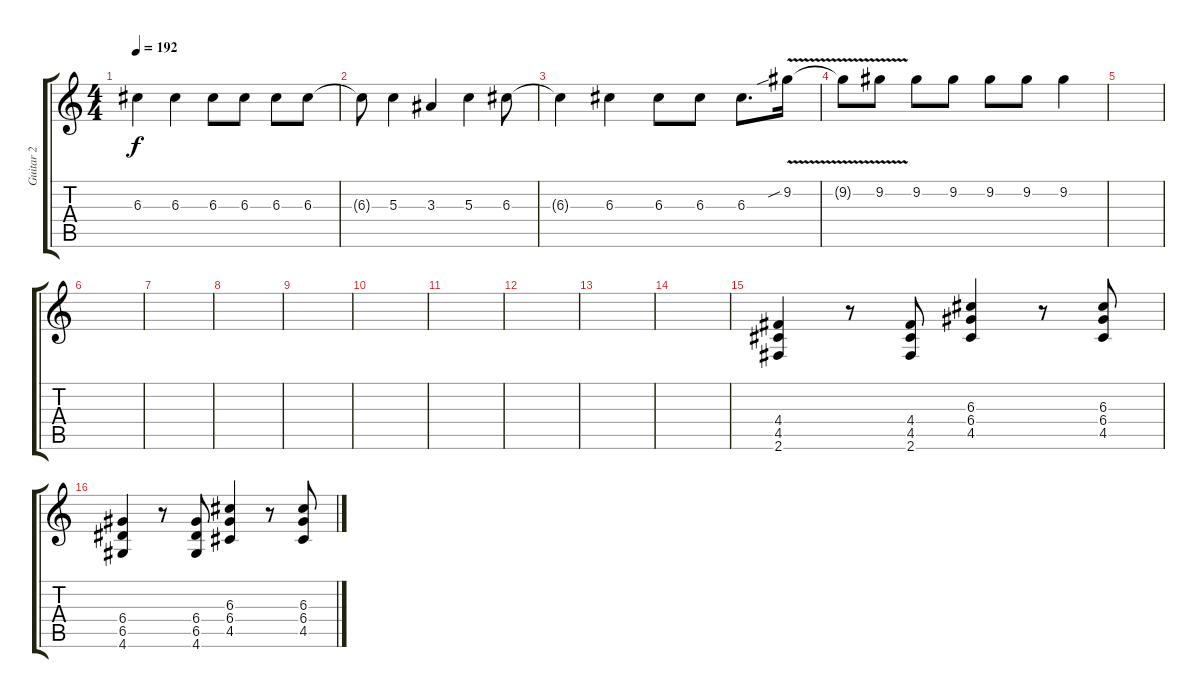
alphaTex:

\track ("Guitar 2" "Guitar 2") {solo instrument overdrivenguitar}
\staff {score tabs}
\tuning (E4 B3 G3 D3 A2 E2) {hide}
\ts (4 4)
\tempo 192
\clef g2
\ks c
6.3.4{dy f volume 12} 6.3.4 6.3.8 6.3.8 6.3.8 6.3.8 |
6.3{t}.8 5.3.4 3.3.4 5.3.4 6.3.8 |
6.3{t}.4 6.3.4 6.3.8 6.3.8 6.3.8{d} 9.2{v sib}.16 |
9.2{t}.8 9.2{v}.8 9.2.8 9.2.8 9.2.8 9.2.8 9.2.4 |
|
|
|
|
|
|
|
|
|
|
(4.4 4.5 2.6).4{volume 7 instrument overdrivenguitar} r.8 (4.4 4.5 2.6).8 (6.3 6.4 4.5).4 r.8 (6.3 6.4 4.5).8 |
(6.4 6.5 4.6).4 r.8 (6.4 6.5 4.6).8 (6.3 6.4 4.5).4 r.8 (6.3 6.4 4.5).8
